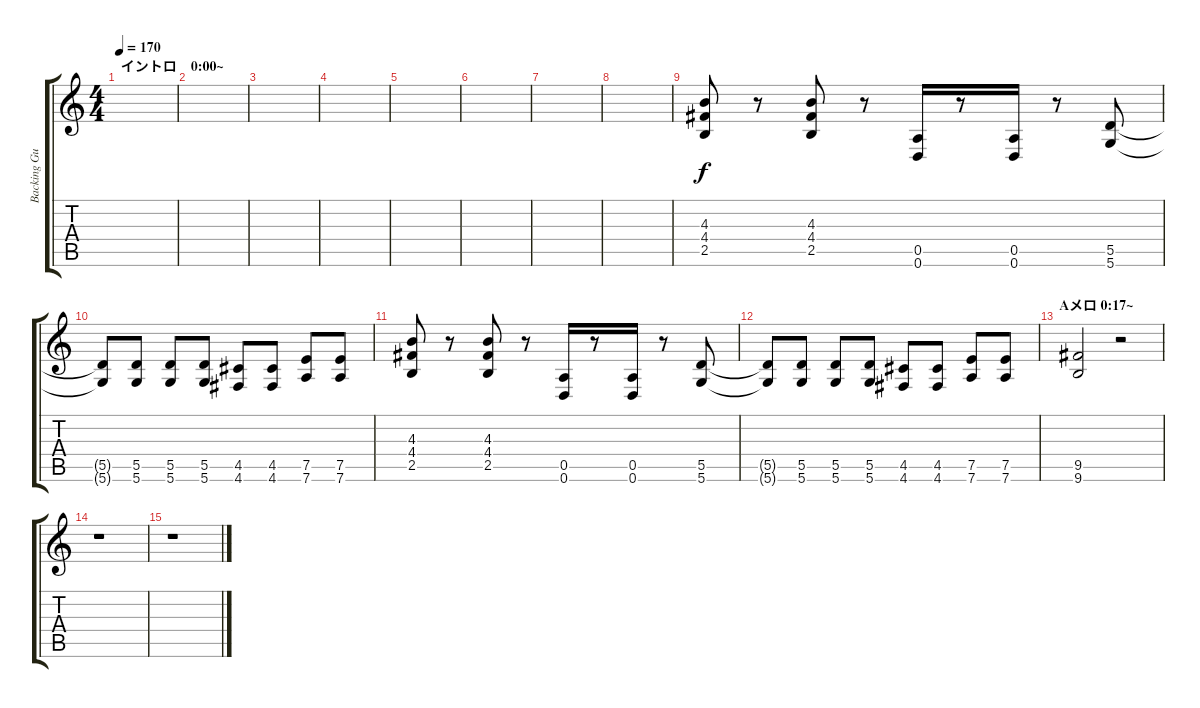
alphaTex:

\track ("Backing Guitar" "Backing Gu") {instrument overdrivenguitar}
\staff {score tabs}
\tuning (E4 B3 G3 D3 A2 D2) {hide}
\ts (4 4)
\section ("" "イントロ　0:00~")
\tempo 170
\clef g2
\ks c
|
|
|
|
|
|
|
|
(4.3 4.4 2.5).8 r.8 (4.3 4.4 2.5).8 r.8 (0.5 0.6).16 r.8 (0.5 0.6).16 r.8 (5.5 5.6).8 |
(5.5{t} 5.6{t}).8 (5.5 5.6).8 (5.5 5.6).8 (5.5 5.6).8 (4.5 4.6).8 (4.5 4.6).8 (7.5 7.6).8 (7.5 7.6).8 |
(4.3 4.4 2.5).8 r.8 (4.3 4.4 2.5).8 r.8 (0.5 0.6).16 r.8 (0.5 0.6).16 r.8 (5.5 5.6).8 |
(5.5{t} 5.6{t}).8 (5.5 5.6).8 (5.5 5.6).8 (5.5 5.6).8 (4.5 4.6).8 (4.5 4.6).8 (7.5 7.6).8 (7.5 7.6).8 |
\section ("" "Aメロ 0:17~")
(9.5 9.6).2 r.2 |
r.1 |
r.1
